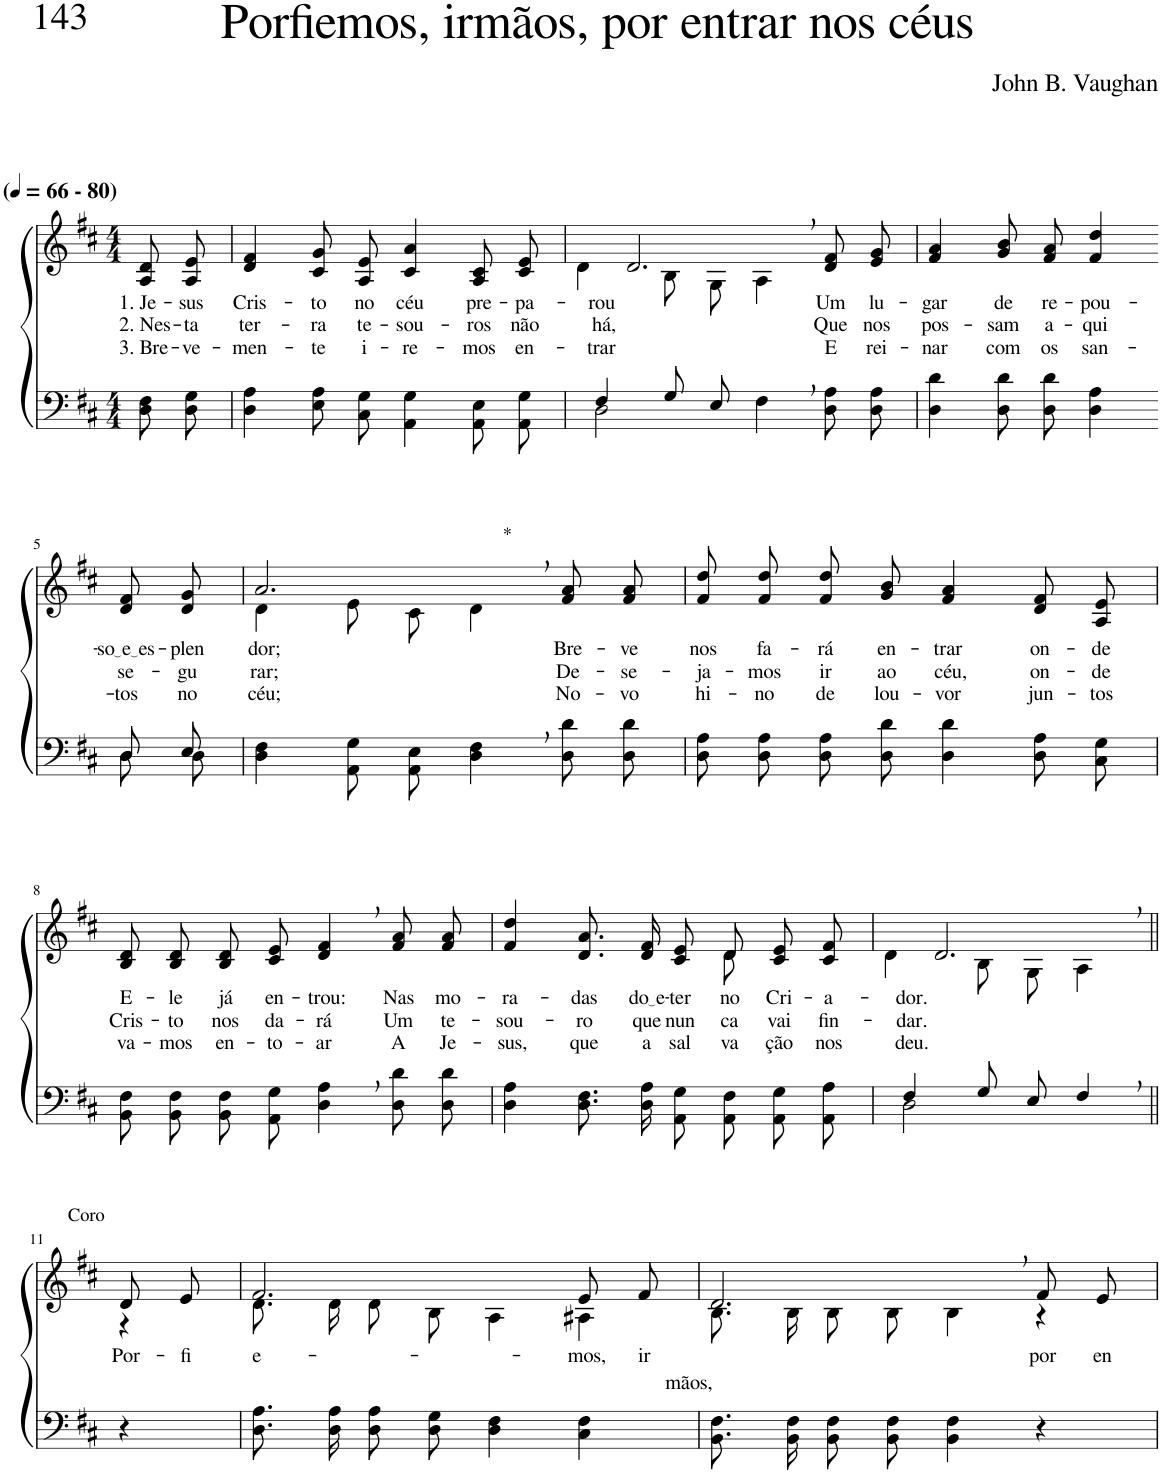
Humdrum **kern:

**kern	**kern	**text	**text	**text
*part2	*part1	*part1	*part1	*part1
*staff2	*staff1	*staff1	*staff1	*staff1
*I"Parte III e IV	*I"Parte I e II	*	*	*
*clefF4	*clefG2	*	*	*
*k[f#c#]	*k[f#c#]	*	*	*
*M4/4	*M4/4	*	*	*
*MM66	*MM66	*	*	*
=1	=1	=1	=1	=1
!	!LO:TX:a:B:t=(	!	!	!
!	!LO:TX:a:B:t=- 80)	!	!	!
!	!	!LO:LY:b	!LO:LY:b	!LO:LY:b
8D\ 8F#\L	8A/ 8d/L	1. Je-	2. Nes-	3. Bre-
!	!	!LO:LY:b	!LO:LY:b	!LO:LY:b
8D\ 8G\J	8A/ 8e/J	-sus	-ta	-ve-
=2	=2	=2	=2	=2
!	!	!LO:LY:b	!LO:LY:b	!LO:LY:b
4D\ 4A\	4d/ 4f#/	Cris-	ter-	-men-
!	!	!LO:LY:b	!LO:LY:b	!LO:LY:b
8E\ 8A\L	8c#/ 8g/L	-to	-ra	-te
!	!	!LO:LY:b	!LO:LY:b	!LO:LY:b
8C#\ 8G\J	8A/ 8e/J	no	te-	i-
!	!	!LO:LY:b	!LO:LY:b	!LO:LY:b
4AA\ 4G\	4c#/ 4a/	céu	-sou-	-re-
!	!	!LO:LY:b	!LO:LY:b	!LO:LY:b
8AA\ 8E\L	8A/ 8c#/L	pre-	-ros	-mos
!	!	!LO:LY:b	!LO:LY:b	!LO:LY:b
8AA\ 8G\J	8c#/ 8e/J	-pa-	não	en-
=3	=3	=3	=3	=3
*^	*	*	*	*
!	!	!	!LO:LY:b	!LO:LY:b	!LO:LY:b
*	*	*^	*	*	*
4F#/	2D\	2.d,/	4d\	-rou	há,	-trar
8G/L	.	.	8B\L	.	.	.
8E/J	.	.	8G\J	.	.	.
4F#,\	4ryy	.	4A\	.	.	.
!	!	!	!	!LO:LY:b	!LO:LY:b	!LO:LY:b
4ryy	8D\ 8A\L	8d/ 8f#/L	4ryy	Um	Que	E
!	!	!	!	!LO:LY:b	!LO:LY:b	!LO:LY:b
.	8D\ 8A\J	8e/ 8g/J	.	lu-	nos	rei-
*	*	*v	*v	*	*	*
=4	=4	=4	=4	=4	=4
!	!	!	!LO:LY:b	!LO:LY:b	!LO:LY:b
*v	*v	*	*	*	*
4D\ 4d\	4f#/ 4a/	-gar	pos-	-nar
!	!	!LO:LY:b	!LO:LY:b	!LO:LY:b
8D\ 8d\L	8g/ 8b/L	de	-sam	com
!	!	!LO:LY:b	!LO:LY:b	!LO:LY:b
8D\ 8d\J	8f#/ 8a/J	re-	a-	os
!	!	!LO:LY:b	!LO:LY:b	!LO:LY:b
4D\ 4A\	4f#/ 4dd/	-pou-	-qui	san-
!!LO:LB:g=z
=5-	=5-	=5-	=5-	=5-
*k[f#c#]	*k[f#c#]	*	*	*
*^	*	*	*	*
!	!	!	!LO:LY:b	!LO:LY:b	!LO:LY:b
8D/L	8D\L	8d/ 8f#/L	so e es	se-	-tos
!	!	!	!LO:LY:b	!LO:LY:b	!LO:LY:b
8E/J	8D\J	8d/ 8g/J	-plen-	-gu-	no
=6	=6	=6	=6	=6	=6
*	*	*^	*	*	*
!	!	!	!	!LO:LY:b	!LO:LY:b	!LO:LY:b
*v	*v	*	*	*	*	*
4D\ 4F#\	2.a,/	4d\	-dor;	-rar;	céu;
8AA/ 8G/L	.	8e\L	.	.	.
8AA/ 8E/J	.	8c#\J	.	.	.
!	!	!LO:TX:a:t=*	!	!	!
4D\, 4F#\,	.	4d\	.	.	.
!	!	!	!LO:LY:b	!LO:LY:b	!LO:LY:b
8D\ 8d\L	4ryy	8f#/ 8a/L	Bre-	De-	No-
!	!	!	!LO:LY:b	!LO:LY:b	!LO:LY:b
8D\ 8d\J	.	8f#/ 8a/J	-ve	-se-	-vo
=7	=7	=7	=7	=7	=7
!	!	!	!LO:LY:b	!LO:LY:b	!LO:LY:b
*	*v	*v	*	*	*
8D\ 8A\L	8f#/ 8dd/L	nos	-ja-	hi-
!	!	!LO:LY:b	!LO:LY:b	!LO:LY:b
8D\ 8A\J	8f#/ 8dd/J	fa-	-mos	-no
!	!	!LO:LY:b	!LO:LY:b	!LO:LY:b
8D\ 8A\L	8f#/ 8dd/L	-rá	ir	de
!	!	!LO:LY:b	!LO:LY:b	!LO:LY:b
8D\ 8d\J	8g/ 8b/J	en-	ao	lou-
!	!	!LO:LY:b	!LO:LY:b	!LO:LY:b
4D\ 4d\	4f#/ 4a/	-trar	céu,	-vor
!	!	!LO:LY:b	!LO:LY:b	!LO:LY:b
8D\ 8A\L	8d/ 8f#/L	on-	on-	jun-
!	!	!LO:LY:b	!LO:LY:b	!LO:LY:b
8C#\ 8G\J	8A/ 8e/J	-de	-de	-tos
!!LO:LB:g=z
=8	=8	=8	=8	=8
*k[f#c#]	*k[f#c#]	*	*	*
!	!	!LO:LY:b	!LO:LY:b	!LO:LY:b
8BB\ 8F#\L	8B/ 8d/L	E-	Cris-	va-
!	!	!LO:LY:b	!LO:LY:b	!LO:LY:b
8BB\ 8F#\J	8B/ 8d/J	-le	-to	-mos
!	!	!LO:LY:b	!LO:LY:b	!LO:LY:b
8BB\ 8F#\L	8B/ 8d/L	já	nos	en-
!	!	!LO:LY:b	!LO:LY:b	!LO:LY:b
8AA\ 8G\J	8c#/ 8e/J	en-	da-	-to-
!	!	!LO:LY:b	!LO:LY:b	!LO:LY:b
4D\, 4A\,	4d/, 4f#/,	-trou:	-rá	-ar
!	!	!LO:LY:b	!LO:LY:b	!LO:LY:b
8D\ 8d\L	8f#/ 8a/L	Nas	Um	A
!	!	!LO:LY:b	!LO:LY:b	!LO:LY:b
8D\ 8d\J	8f#/ 8a/J	mo-	te-	Je-
=9	=9	=9	=9	=9
!	!	!LO:LY:b	!LO:LY:b	!LO:LY:b
*	*^	*	*	*
4D\ 4A\	4f#/ 4dd/	8ryy	-ra-	-sou-	-sus,
!	!	!	!LO:LY:b	!LO:LY:b	!LO:LY:b
*	*v	*v	*	*	*
8.D\ 8.F#\L	8.d/ 8.a/L	-das	-ro	que
!	!	!LO:LY:b	!LO:LY:b	!LO:LY:b
16D\ 16A\Jk	16d/ 16f#/Jk	do e	que	a
!	!	!LO:LY:b	!LO:LY:b	!LO:LY:b
8AA/ 8G/L	8c#/ 8e/L	-ter-	nun-	sal-
*	*^	*	*	*
!	!	!	!LO:LY:b	!LO:LY:b	!LO:LY:b
8AA/ 8F#/J	8d/J	8d\	-no	-ca	-va-
!	!	!	!LO:LY:b	!LO:LY:b	!LO:LY:b
8AA\ 8G\L	8c#/ 8e/L	4ryy	Cri-	vai	-ção
!	!	!	!LO:LY:b	!LO:LY:b	!LO:LY:b
8AA\ 8A\J	8c#/ 8f#/J	.	-a-	fin-	nos
=10	=10	=10	=10	=10	=10
*^	*	*	*	*	*
!	!	!	!	!LO:LY:b	!LO:LY:b	!LO:LY:b
4F#/	2D\	2.d,/	4d\	-dor.	-dar.	deu.
8G/L	.	.	8B\L	.	.	.
8E/J	.	.	8G\J	.	.	.
4F#,/	4ryy	.	4A\	.	.	.
*v	*v	*	*	*	*	*
!!LO:LB:g=z	!!
=11||	=11||	=11||	=11||	=11||	=11||
*	*k[f#c#]	*	*	*	*
*^	*	*	*	*	*
!	!	!LO:TX:a:t=Coro	!	!	!	!
!	!	!	!	!LO:LY:b	!	!
*v	*v	*	*	*	*	*
4r	8d/L	4r	Por-	.	.
!	!	!	!LO:LY:b	!	!
.	8e/J	.	-fi-	.	.
=12	=12	=12	=12	=12	=12
!	!	!	!LO:LY:b	!	!
8.D\ 8.A\L	2.f#/	8.d\L	-e-	.	.
16D\ 16A\Jk	.	16d\Jk	.	.	.
8D\ 8A\L	.	8d\L	.	.	.
8D\ 8G\J	.	8B\J	.	.	.
4D\ 4F#\	.	4A\	.	.	.
!	!	!	!LO:LY:b	!	!
4C#\ 4F#\	8e/L	4A#X\	-mos,	.	.
!	!	!	!LO:LY:b	!	!
.	8f#/J	.	ir-	.	.
=13	=13	=13	=13	=13	=13
!	!	!	!LO:LY:b	!	!
8.BB\ 8.F#\L	2.d,/	8.B\L	-mãos,	.	.
16BB\ 16F#\Jk	.	16B\Jk	.	.	.
8BB\ 8F#\L	.	8B\L	.	.	.
8BB\ 8F#\J	.	8B\J	.	.	.
4BB\ 4F#\	.	4B\	.	.	.
!	!	!	!LO:LY:b	!	!
4r	8f#/L	4r	por	.	.
!	!	!	!LO:LY:b	!	!
.	8e/J	.	en-	.	.
*	*v	*v	*	*	*
=	=	=	=	=
*-	*-	*-	*-	*-
